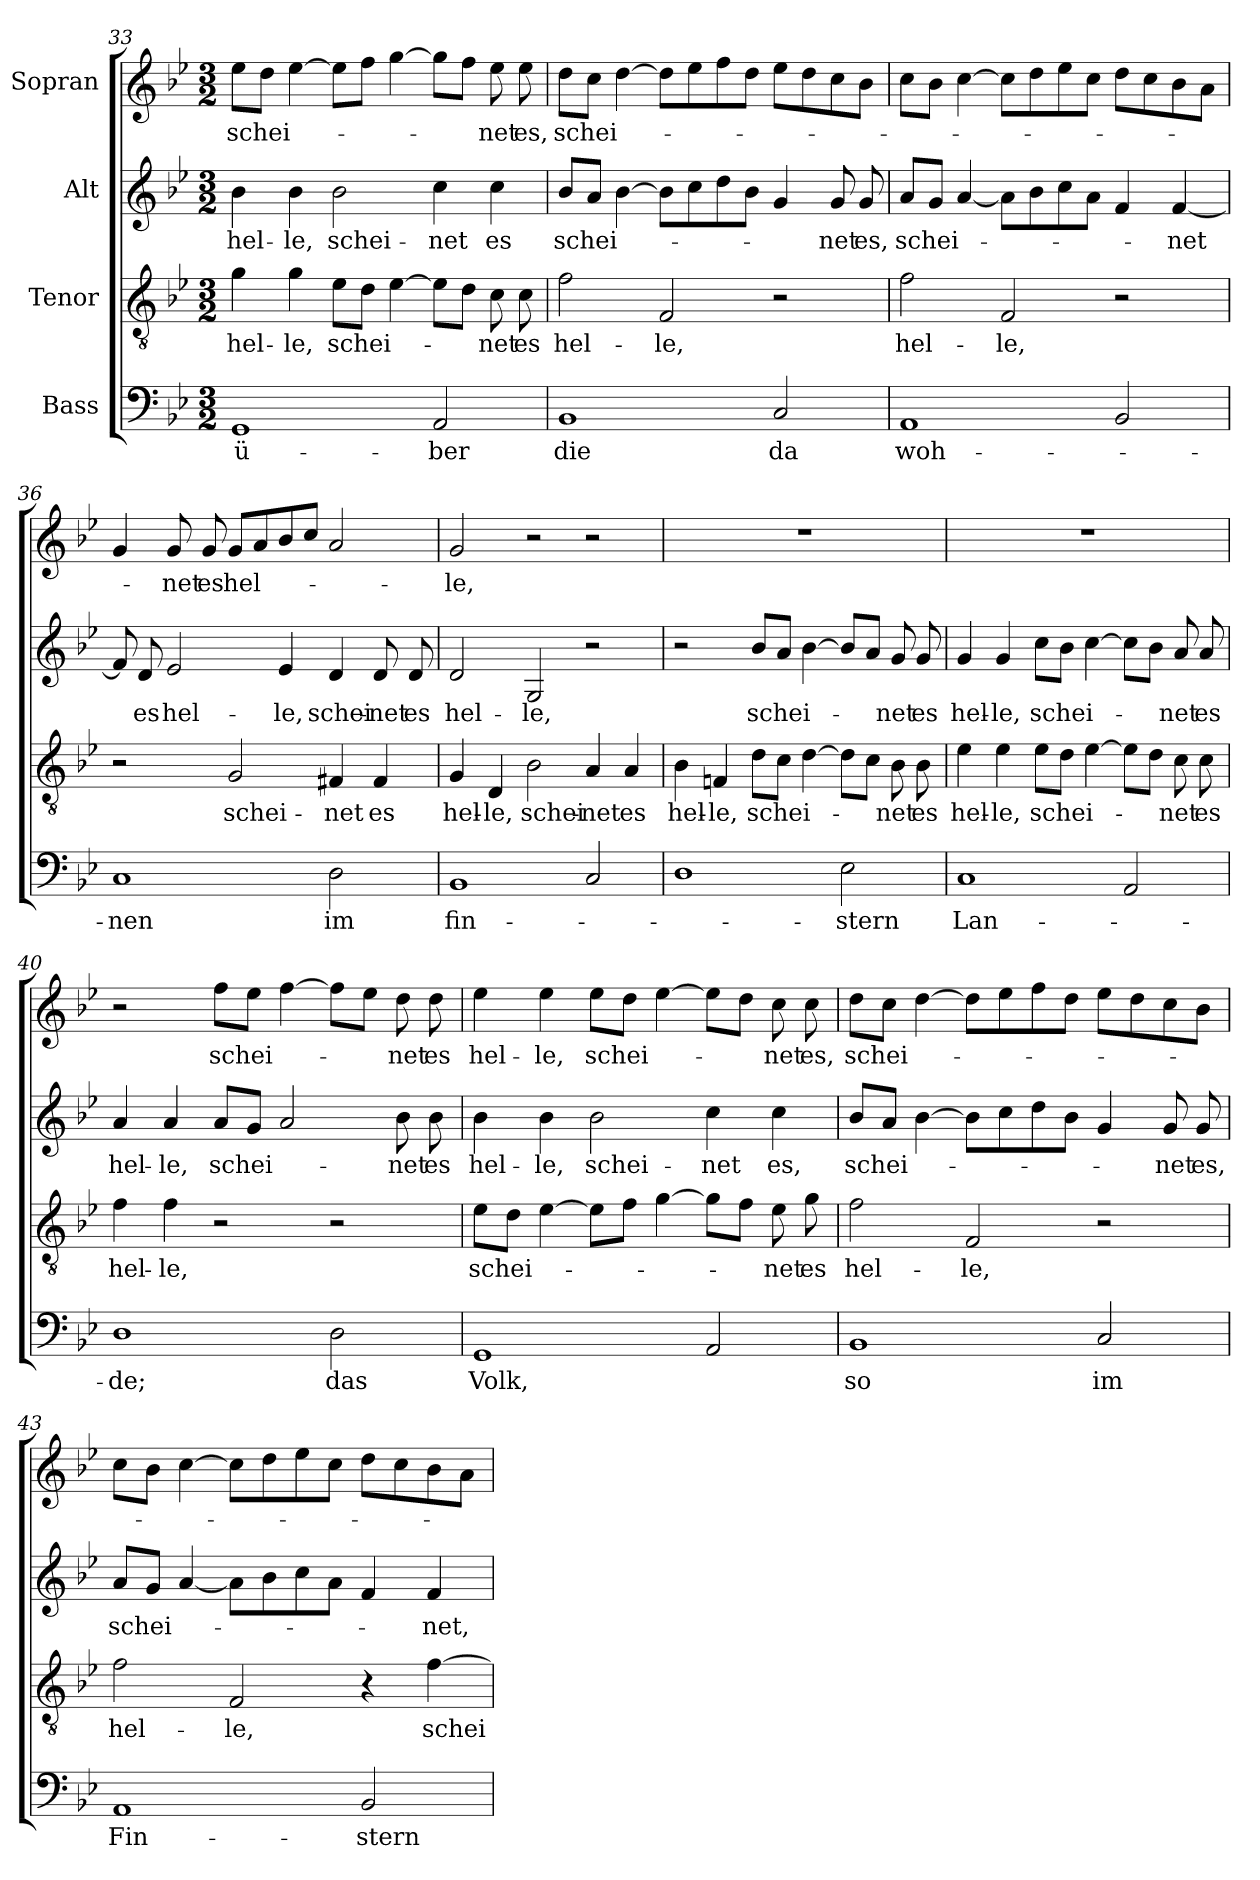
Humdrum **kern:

**kern	**text	**kern	**text	**kern	**text	**kern	**text
*part4	*part4	*part3	*part3	*part2	*part2	*part1	*part1
*staff4	*staff4	*staff3	*staff3	*staff2	*staff2	*staff1	*staff1
*I"Bass	*	*I"Tenor	*	*I"Alt	*	*I"Sopran	*
*clefF4	*	*clefGv2	*	*clefG2	*	*clefG2	*
*k[b-e-]	*	*k[b-e-]	*	*k[b-e-]	*	*k[b-e-]	*
*M3/2	*	*M3/2	*	*M3/2	*	*M3/2	*
=33	=33	=33	=33	=33	=33	=33	=33
1GG	ü-	4g\	hel-	4b-\	hel-	8ee-\L	schei-
.	.	.	.	.	.	8dd\J	.
.	.	4g\	-le,	4b-\	-le,	[4ee-\	.
.	.	8e-\L	schei-	2b-\	schei-	8ee-\L]	.
.	.	8d\J	.	.	.	8ff\J	.
.	.	[4e-\	.	.	.	[4gg\	.
2AA/	ber	8e-\L]	.	4cc\	-net	8gg\L]	.
.	.	8d\J	.	.	.	8ff\J	.
.	.	8c\	-net	4cc\	es	8ee-\	-net
.	.	8c\	es	.	.	8ee-\	es,
=34	=34	=34	=34	=34	=34	=34	=34
1BB-	die	2f\	hel-	8b-/L	schei-	8dd\L	schei-
.	.	.	.	8a/J	.	8cc\J	.
.	.	.	.	[4b-\	.	[4dd\	.
.	.	2F/	-le,	8b-\L]	.	8dd\L]	.
.	.	.	.	8cc\	.	8ee-\	.
.	.	.	.	8dd\	.	8ff\	.
.	.	.	.	8b-\J	.	8dd\J	.
2C/	da	2r	.	4g/	.	8ee-\L	.
.	.	.	.	.	.	8dd\	.
.	.	.	.	8g/	-net	8cc\	.
.	.	.	.	8g/	es,	8b-\J	.
!!LO:PB:g=z
=35	=35	=35	=35	=35	=35	=35	=35
1AA	woh-	2f\	hel-	8a/L	schei-	8cc\L	.
.	.	.	.	8g/J	.	8b-\J	.
.	.	.	.	[4a/	.	[4cc\	.
.	.	2F/	-le,	8a\L]	.	8cc\L]	.
.	.	.	.	8b-\	.	8dd\	.
.	.	.	.	8cc\	.	8ee-\	.
.	.	.	.	8a\J	.	8cc\J	.
2BB-/	.	2r	.	4f/	.	8dd\L	.
.	.	.	.	.	.	8cc\	.
.	.	.	.	[4f/	-net	8b-\	.
.	.	.	.	.	.	8a\J	.
=36	=36	=36	=36	=36	=36	=36	=36
1C	-nen	2r	.	8f/]	.	4g/	.
.	.	.	.	8d/	es	.	.
.	.	.	.	2e-/	hel-	8g/	-net
.	.	.	.	.	.	8g/	es
.	.	2G/	schei-	.	.	8g/L	hel-
.	.	.	.	.	.	8a/	.
.	.	.	.	4e-/	-le,	8b-/	.
.	.	.	.	.	.	8cc/J	.
2D\	im	4F#X/	-net	4d/	schei-	2a/	.
.	.	4F#/	es	8d/	-net	.	.
.	.	.	.	8d/	es	.	.
=37	=37	=37	=37	=37	=37	=37	=37
1BB-	fin-	4G/	hel-	2d/	hel-	2g/	-le,
.	.	4D/	-le,	.	.	.	.
.	.	2B-\	schei-	2G/	-le,	2r	.
2C/	.	4A/	-net	2r	.	2r	.
.	.	4A/	es	.	.	.	.
!!LO:LB:g=z
=38	=38	=38	=38	=38	=38	=38	=38
1D	.	4B-\	hel-	2r	.	1.r	.
.	.	4Fn/	-le,	.	.	.	.
.	.	8d\L	schei-	8b-/L	schei-	.	.
.	.	8c\J	.	8a/J	.	.	.
.	.	[4d\	.	[4b-\	.	.	.
2E-\	-stern	8d\L]	.	8b-/L]	.	.	.
.	.	8c\J	.	8a/J	.	.	.
.	.	8B-\	-net	8g/	-net	.	.
.	.	8B-\	es	8g/	es	.	.
=39	=39	=39	=39	=39	=39	=39	=39
1C	Lan-	4e-\	hel-	4g/	hel-	1.r	.
.	.	4e-\	-le,	4g/	-le,	.	.
.	.	8e-\L	schei-	8cc\L	schei-	.	.
.	.	8d\J	.	8b-\J	.	.	.
.	.	[4e-\	.	[4cc\	.	.	.
2AA/	.	8e-\L]	.	8cc\L]	.	.	.
.	.	8d\J	.	8b-\J	.	.	.
.	.	8c\	-net	8a/	-net	.	.
.	.	8c\	es	8a/	es	.	.
=40	=40	=40	=40	=40	=40	=40	=40
1D	-de;	4f\	hel-	4a/	hel-	2r	.
.	.	4f\	-le,	4a/	-le,	.	.
.	.	2r	.	8a/L	schei-	8ff\L	schei-
.	.	.	.	8g/J	.	8ee-\J	.
.	.	.	.	2a/	.	[4ff\	.
2D\	das	2r	.	.	.	8ff\L]	.
.	.	.	.	.	.	8ee-\J	.
.	.	.	.	8b-\	-net	8dd\	-net
.	.	.	.	8b-\	es	8dd\	es
!!LO:LB:g=z
=41	=41	=41	=41	=41	=41	=41	=41
1GG	Volk,	8e-\L	schei-	4b-\	hel-	4ee-\	hel-
.	.	8d\J	.	.	.	.	.
.	.	[4e-\	.	4b-\	-le,	4ee-\	-le,
.	.	8e-\L]	.	2b-\	schei-	8ee-\L	schei-
.	.	8f\J	.	.	.	8dd\J	.
.	.	[4g\	.	.	.	[4ee-\	.
2AA/	.	8g\L]	.	4cc\	-net	8ee-\L]	.
.	.	8f\J	.	.	.	8dd\J	.
.	.	8e-\	-net	4cc\	es,	8cc\	-net
.	.	8g\	es	.	.	8cc\	es,
=42	=42	=42	=42	=42	=42	=42	=42
1BB-	so	2f\	hel-	8b-/L	schei-	8dd\L	schei-
.	.	.	.	8a/J	.	8cc\J	.
.	.	.	.	[4b-\	.	[4dd\	.
.	.	2F/	-le,	8b-\L]	.	8dd\L]	.
.	.	.	.	8cc\	.	8ee-\	.
.	.	.	.	8dd\	.	8ff\	.
.	.	.	.	8b-\J	.	8dd\J	.
2C/	im	2r	.	4g/	.	8ee-\L	.
.	.	.	.	.	.	8dd\	.
.	.	.	.	8g/	-net	8cc\	.
.	.	.	.	8g/	es,	8b-\J	.
=43	=43	=43	=43	=43	=43	=43	=43
1AA	Fin-	2f\	hel-	8a/L	schei-	8cc\L	.
.	.	.	.	8g/J	.	8b-\J	.
.	.	.	.	[4a/	.	[4cc\	.
.	.	2F/	-le,	8a\L]	.	8cc\L]	.
.	.	.	.	8b-\	.	8dd\	.
.	.	.	.	8cc\	.	8ee-\	.
.	.	.	.	8a\J	.	8cc\J	.
2BB-/	-stern	4r	.	4f/	.	8dd\L	.
.	.	.	.	.	.	8cc\	.
.	.	[4f\	schei-	4f/	-net,	8b-\	.
.	.	.	.	.	.	8a\J	.
=	=	=	=	=	=	=	=
*-	*-	*-	*-	*-	*-	*-	*-
